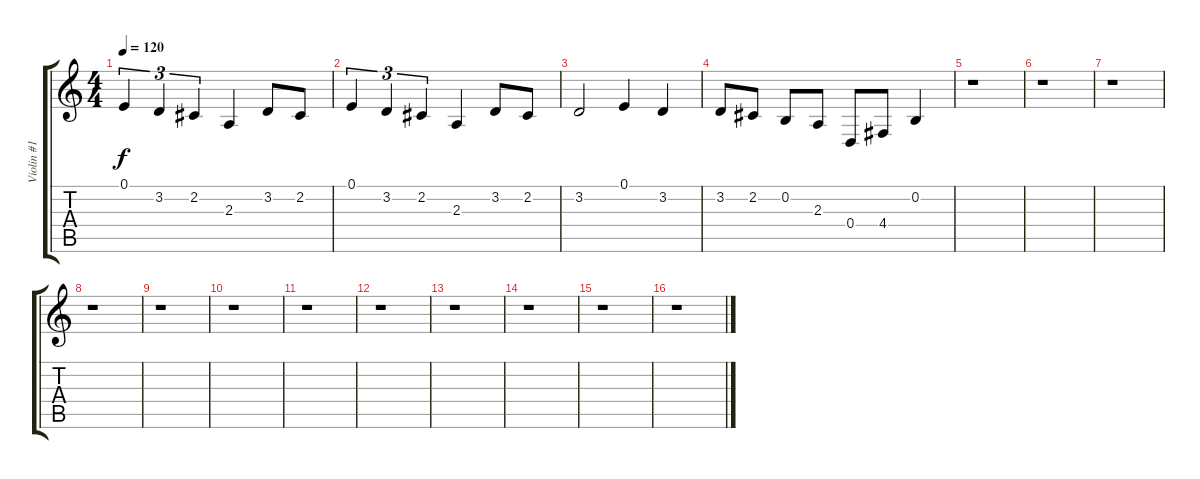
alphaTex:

\track ("Violin #1" "Violin #1") {instrument violin}
\staff {score tabs}
\tuning (E4 B3 G3 D3 A2 E2) {hide}
\ts (4 4)
\tempo 120
\clef g2
\ks c
0.1.4{tu (3 2) dy f} 3.2.4{tu (3 2)} 2.2.4{tu (3 2)} 2.3.4 3.2.8 2.2.8 |
0.1.4{tu (3 2)} 3.2.4{tu (3 2)} 2.2.4{tu (3 2)} 2.3.4 3.2.8 2.2.8 |
3.2.2 0.1.4 3.2.4 |
3.2.8 2.2.8 0.2.8 2.3.8 0.4.8 4.4.8 0.2.4 |
r.1 |
r.1 |
r.1 |
r.1 |
r.1 |
r.1 |
r.1 |
r.1 |
r.1 |
r.1 |
r.1 |
r.1
